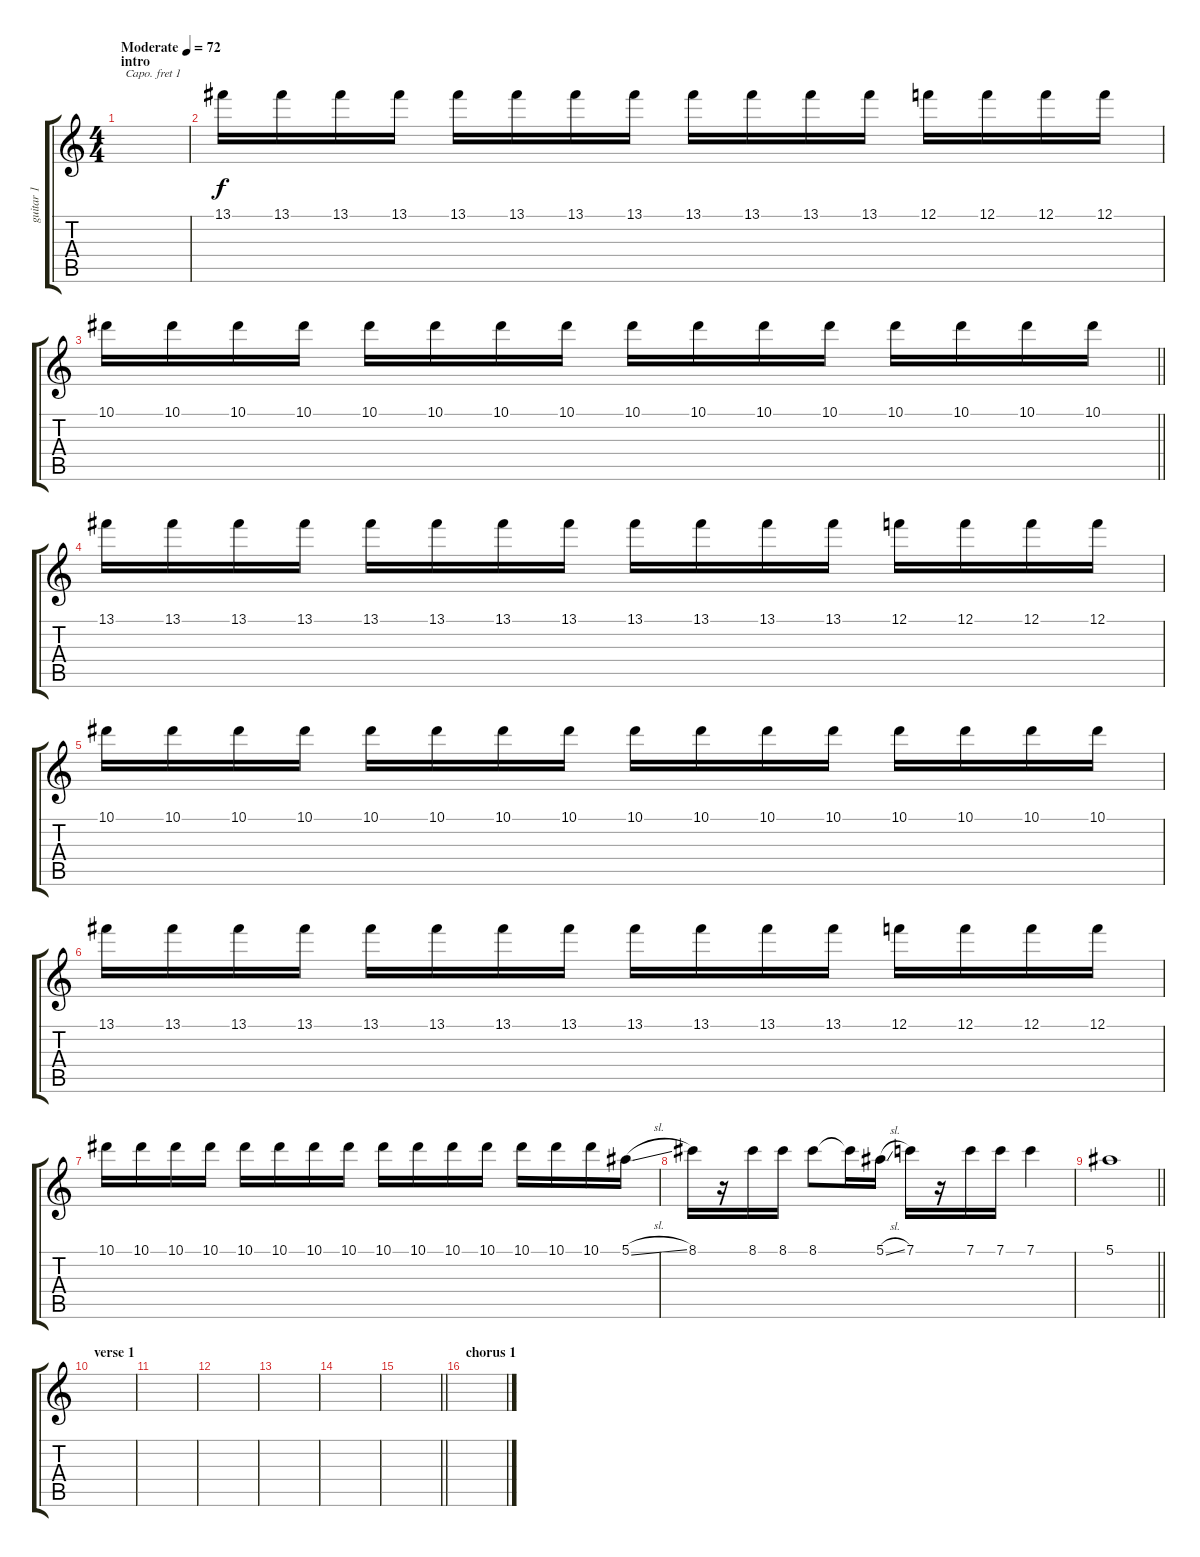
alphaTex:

\track ("guitar 1" "guitar 1") {instrument electricguitarjazz}
\staff {score tabs}
\capo 1
\tuning (E4 B3 G3 D3 A2 E2) {hide}
\ts (4 4)
\section ("" "intro")
\tempo (72 "Moderate")
\clef g2
\ks c
|
13.1.16 13.1.16 13.1.16 13.1.16 13.1.16 13.1.16 13.1.16 13.1.16 13.1.16 13.1.16 13.1.16 13.1.16 12.1.16 12.1.16 12.1.16 12.1.16 |
\barLineRight lightlight
10.1.16 10.1.16 10.1.16 10.1.16 10.1.16 10.1.16 10.1.16 10.1.16 10.1.16 10.1.16 10.1.16 10.1.16 10.1.16 10.1.16 10.1.16 10.1.16 |
13.1.16 13.1.16 13.1.16 13.1.16 13.1.16 13.1.16 13.1.16 13.1.16 13.1.16 13.1.16 13.1.16 13.1.16 12.1.16 12.1.16 12.1.16 12.1.16 |
10.1.16 10.1.16 10.1.16 10.1.16 10.1.16 10.1.16 10.1.16 10.1.16 10.1.16 10.1.16 10.1.16 10.1.16 10.1.16 10.1.16 10.1.16 10.1.16 |
13.1.16 13.1.16 13.1.16 13.1.16 13.1.16 13.1.16 13.1.16 13.1.16 13.1.16 13.1.16 13.1.16 13.1.16 12.1.16 12.1.16 12.1.16 12.1.16 |
10.1.16 10.1.16 10.1.16 10.1.16 10.1.16 10.1.16 10.1.16 10.1.16 10.1.16 10.1.16 10.1.16 10.1.16 10.1.16 10.1.16 10.1.16 5.1{sl}.16 |
8.1.16 r.16 8.1.16 8.1.16 8.1.8 8.1{t}.16 5.1{sl}.16 7.1.16 r.16 7.1.16 7.1.16 7.1.4 |
\barLineRight lightlight
5.1.1 |
\section ("" "verse 1")
|
|
|
|
|
\barLineRight lightlight
|
\section ("" "chorus 1")
